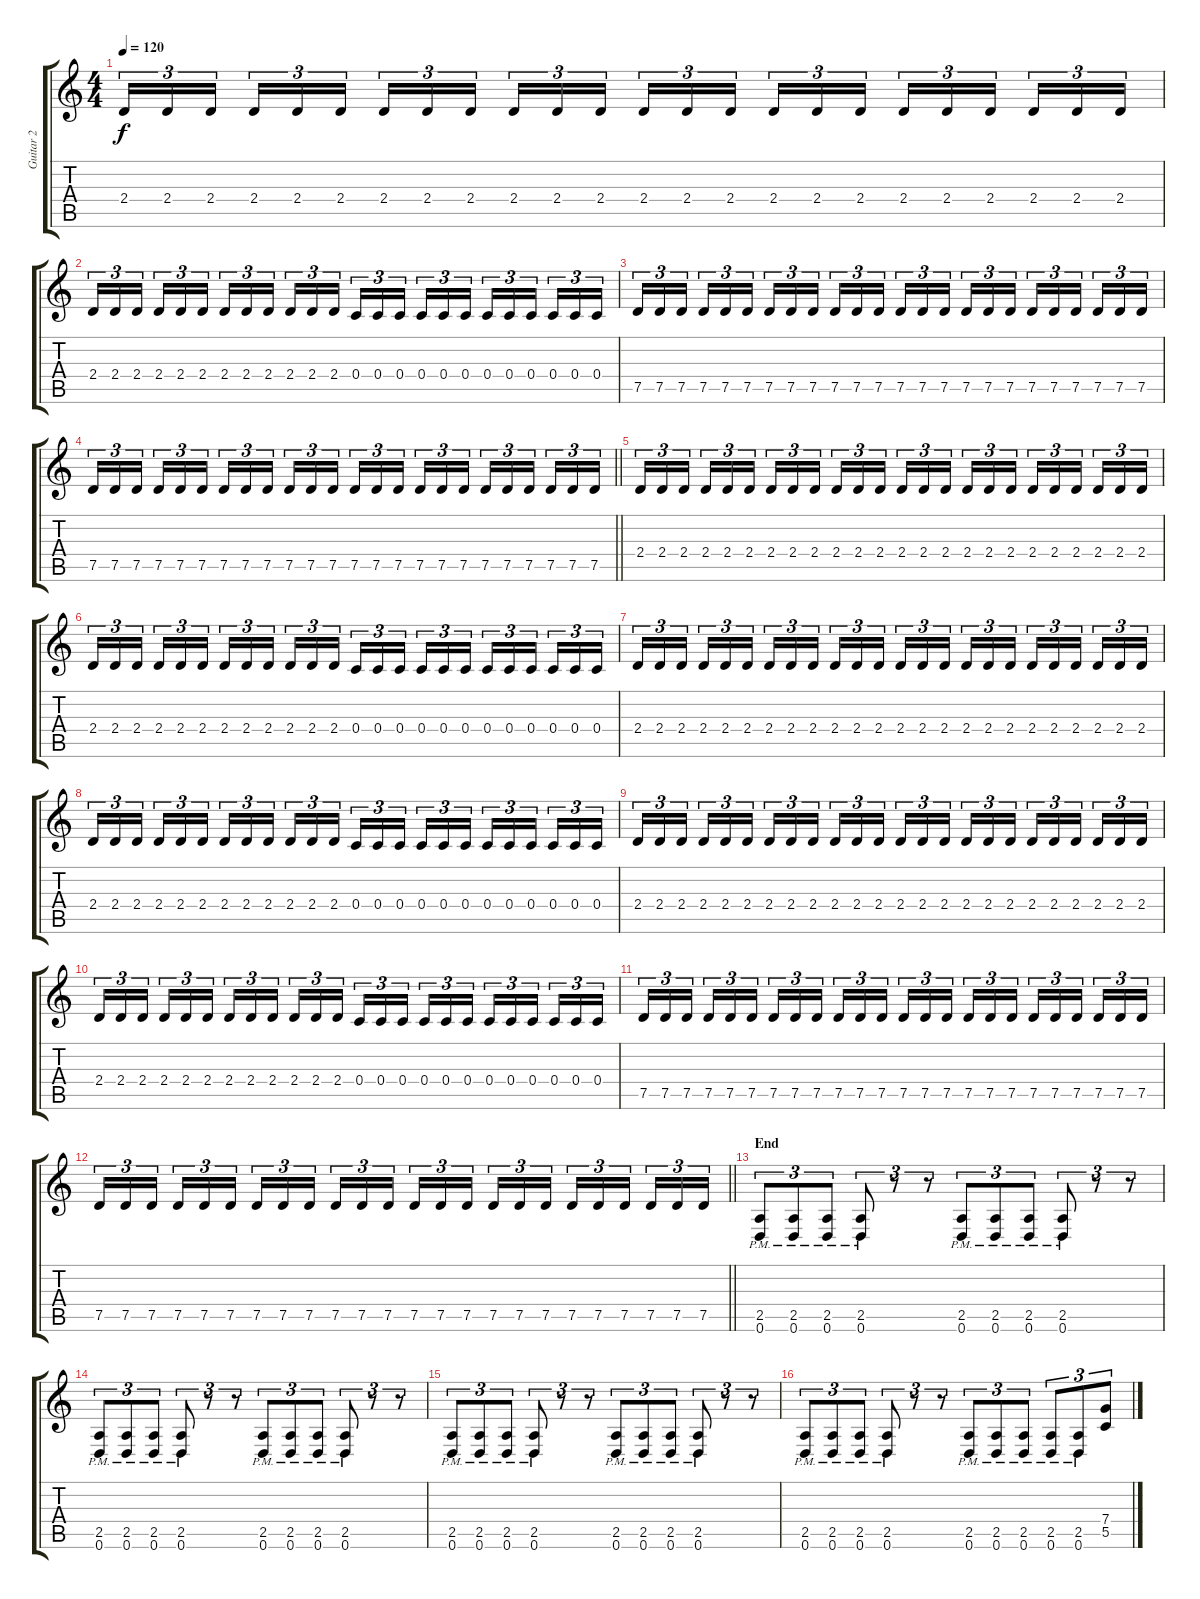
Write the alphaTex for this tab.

\track ("Guitar 2" "Guitar 2") {instrument distortionguitar}
\staff {score tabs}
\tuning (D4 A3 F3 C3 G2 D2) {hide}
\ts (4 4)
\tempo 120
\clef g2
\ks c
2.4.16{tu (3 2) dy f} 2.4.16{tu (3 2)} 2.4.16{tu (3 2) beam splitsecondary} 2.4.16{tu (3 2)} 2.4.16{tu (3 2)} 2.4.16{tu (3 2)} 2.4.16{tu (3 2)} 2.4.16{tu (3 2)} 2.4.16{tu (3 2) beam splitsecondary} 2.4.16{tu (3 2)} 2.4.16{tu (3 2)} 2.4.16{tu (3 2)} 2.4.16{tu (3 2)} 2.4.16{tu (3 2)} 2.4.16{tu (3 2) beam splitsecondary} 2.4.16{tu (3 2)} 2.4.16{tu (3 2)} 2.4.16{tu (3 2)} 2.4.16{tu (3 2)} 2.4.16{tu (3 2)} 2.4.16{tu (3 2) beam splitsecondary} 2.4.16{tu (3 2)} 2.4.16{tu (3 2)} 2.4.16{tu (3 2)} |
2.4.16{tu (3 2)} 2.4.16{tu (3 2)} 2.4.16{tu (3 2) beam splitsecondary} 2.4.16{tu (3 2)} 2.4.16{tu (3 2)} 2.4.16{tu (3 2)} 2.4.16{tu (3 2)} 2.4.16{tu (3 2)} 2.4.16{tu (3 2) beam splitsecondary} 2.4.16{tu (3 2)} 2.4.16{tu (3 2)} 2.4.16{tu (3 2)} 0.4.16{tu (3 2)} 0.4.16{tu (3 2)} 0.4.16{tu (3 2) beam splitsecondary} 0.4.16{tu (3 2)} 0.4.16{tu (3 2)} 0.4.16{tu (3 2)} 0.4.16{tu (3 2)} 0.4.16{tu (3 2)} 0.4.16{tu (3 2) beam splitsecondary} 0.4.16{tu (3 2)} 0.4.16{tu (3 2)} 0.4.16{tu (3 2)} |
7.5.16{tu (3 2)} 7.5.16{tu (3 2)} 7.5.16{tu (3 2) beam splitsecondary} 7.5.16{tu (3 2)} 7.5.16{tu (3 2)} 7.5.16{tu (3 2)} 7.5.16{tu (3 2)} 7.5.16{tu (3 2)} 7.5.16{tu (3 2) beam splitsecondary} 7.5.16{tu (3 2)} 7.5.16{tu (3 2)} 7.5.16{tu (3 2)} 7.5.16{tu (3 2)} 7.5.16{tu (3 2)} 7.5.16{tu (3 2) beam splitsecondary} 7.5.16{tu (3 2)} 7.5.16{tu (3 2)} 7.5.16{tu (3 2)} 7.5.16{tu (3 2)} 7.5.16{tu (3 2)} 7.5.16{tu (3 2) beam splitsecondary} 7.5.16{tu (3 2)} 7.5.16{tu (3 2)} 7.5.16{tu (3 2)} |
\barLineRight lightlight
7.5.16{tu (3 2)} 7.5.16{tu (3 2)} 7.5.16{tu (3 2) beam splitsecondary} 7.5.16{tu (3 2)} 7.5.16{tu (3 2)} 7.5.16{tu (3 2)} 7.5.16{tu (3 2)} 7.5.16{tu (3 2)} 7.5.16{tu (3 2) beam splitsecondary} 7.5.16{tu (3 2)} 7.5.16{tu (3 2)} 7.5.16{tu (3 2)} 7.5.16{tu (3 2)} 7.5.16{tu (3 2)} 7.5.16{tu (3 2) beam splitsecondary} 7.5.16{tu (3 2)} 7.5.16{tu (3 2)} 7.5.16{tu (3 2)} 7.5.16{tu (3 2)} 7.5.16{tu (3 2)} 7.5.16{tu (3 2) beam splitsecondary} 7.5.16{tu (3 2)} 7.5.16{tu (3 2)} 7.5.16{tu (3 2)} |
\section ("" "")
2.4.16{tu (3 2)} 2.4.16{tu (3 2)} 2.4.16{tu (3 2) beam splitsecondary} 2.4.16{tu (3 2)} 2.4.16{tu (3 2)} 2.4.16{tu (3 2)} 2.4.16{tu (3 2)} 2.4.16{tu (3 2)} 2.4.16{tu (3 2) beam splitsecondary} 2.4.16{tu (3 2)} 2.4.16{tu (3 2)} 2.4.16{tu (3 2)} 2.4.16{tu (3 2)} 2.4.16{tu (3 2)} 2.4.16{tu (3 2) beam splitsecondary} 2.4.16{tu (3 2)} 2.4.16{tu (3 2)} 2.4.16{tu (3 2)} 2.4.16{tu (3 2)} 2.4.16{tu (3 2)} 2.4.16{tu (3 2) beam splitsecondary} 2.4.16{tu (3 2)} 2.4.16{tu (3 2)} 2.4.16{tu (3 2)} |
2.4.16{tu (3 2)} 2.4.16{tu (3 2)} 2.4.16{tu (3 2) beam splitsecondary} 2.4.16{tu (3 2)} 2.4.16{tu (3 2)} 2.4.16{tu (3 2)} 2.4.16{tu (3 2)} 2.4.16{tu (3 2)} 2.4.16{tu (3 2) beam splitsecondary} 2.4.16{tu (3 2)} 2.4.16{tu (3 2)} 2.4.16{tu (3 2)} 0.4.16{tu (3 2)} 0.4.16{tu (3 2)} 0.4.16{tu (3 2) beam splitsecondary} 0.4.16{tu (3 2)} 0.4.16{tu (3 2)} 0.4.16{tu (3 2)} 0.4.16{tu (3 2)} 0.4.16{tu (3 2)} 0.4.16{tu (3 2) beam splitsecondary} 0.4.16{tu (3 2)} 0.4.16{tu (3 2)} 0.4.16{tu (3 2)} |
2.4.16{tu (3 2)} 2.4.16{tu (3 2)} 2.4.16{tu (3 2) beam splitsecondary} 2.4.16{tu (3 2)} 2.4.16{tu (3 2)} 2.4.16{tu (3 2)} 2.4.16{tu (3 2)} 2.4.16{tu (3 2)} 2.4.16{tu (3 2) beam splitsecondary} 2.4.16{tu (3 2)} 2.4.16{tu (3 2)} 2.4.16{tu (3 2)} 2.4.16{tu (3 2)} 2.4.16{tu (3 2)} 2.4.16{tu (3 2) beam splitsecondary} 2.4.16{tu (3 2)} 2.4.16{tu (3 2)} 2.4.16{tu (3 2)} 2.4.16{tu (3 2)} 2.4.16{tu (3 2)} 2.4.16{tu (3 2) beam splitsecondary} 2.4.16{tu (3 2)} 2.4.16{tu (3 2)} 2.4.16{tu (3 2)} |
2.4.16{tu (3 2)} 2.4.16{tu (3 2)} 2.4.16{tu (3 2) beam splitsecondary} 2.4.16{tu (3 2)} 2.4.16{tu (3 2)} 2.4.16{tu (3 2)} 2.4.16{tu (3 2)} 2.4.16{tu (3 2)} 2.4.16{tu (3 2) beam splitsecondary} 2.4.16{tu (3 2)} 2.4.16{tu (3 2)} 2.4.16{tu (3 2)} 0.4.16{tu (3 2)} 0.4.16{tu (3 2)} 0.4.16{tu (3 2) beam splitsecondary} 0.4.16{tu (3 2)} 0.4.16{tu (3 2)} 0.4.16{tu (3 2)} 0.4.16{tu (3 2)} 0.4.16{tu (3 2)} 0.4.16{tu (3 2) beam splitsecondary} 0.4.16{tu (3 2)} 0.4.16{tu (3 2)} 0.4.16{tu (3 2)} |
2.4.16{tu (3 2)} 2.4.16{tu (3 2)} 2.4.16{tu (3 2) beam splitsecondary} 2.4.16{tu (3 2)} 2.4.16{tu (3 2)} 2.4.16{tu (3 2)} 2.4.16{tu (3 2)} 2.4.16{tu (3 2)} 2.4.16{tu (3 2) beam splitsecondary} 2.4.16{tu (3 2)} 2.4.16{tu (3 2)} 2.4.16{tu (3 2)} 2.4.16{tu (3 2)} 2.4.16{tu (3 2)} 2.4.16{tu (3 2) beam splitsecondary} 2.4.16{tu (3 2)} 2.4.16{tu (3 2)} 2.4.16{tu (3 2)} 2.4.16{tu (3 2)} 2.4.16{tu (3 2)} 2.4.16{tu (3 2) beam splitsecondary} 2.4.16{tu (3 2)} 2.4.16{tu (3 2)} 2.4.16{tu (3 2)} |
2.4.16{tu (3 2)} 2.4.16{tu (3 2)} 2.4.16{tu (3 2) beam splitsecondary} 2.4.16{tu (3 2)} 2.4.16{tu (3 2)} 2.4.16{tu (3 2)} 2.4.16{tu (3 2)} 2.4.16{tu (3 2)} 2.4.16{tu (3 2) beam splitsecondary} 2.4.16{tu (3 2)} 2.4.16{tu (3 2)} 2.4.16{tu (3 2)} 0.4.16{tu (3 2)} 0.4.16{tu (3 2)} 0.4.16{tu (3 2) beam splitsecondary} 0.4.16{tu (3 2)} 0.4.16{tu (3 2)} 0.4.16{tu (3 2)} 0.4.16{tu (3 2)} 0.4.16{tu (3 2)} 0.4.16{tu (3 2) beam splitsecondary} 0.4.16{tu (3 2)} 0.4.16{tu (3 2)} 0.4.16{tu (3 2)} |
7.5.16{tu (3 2)} 7.5.16{tu (3 2)} 7.5.16{tu (3 2) beam splitsecondary} 7.5.16{tu (3 2)} 7.5.16{tu (3 2)} 7.5.16{tu (3 2)} 7.5.16{tu (3 2)} 7.5.16{tu (3 2)} 7.5.16{tu (3 2) beam splitsecondary} 7.5.16{tu (3 2)} 7.5.16{tu (3 2)} 7.5.16{tu (3 2)} 7.5.16{tu (3 2)} 7.5.16{tu (3 2)} 7.5.16{tu (3 2) beam splitsecondary} 7.5.16{tu (3 2)} 7.5.16{tu (3 2)} 7.5.16{tu (3 2)} 7.5.16{tu (3 2)} 7.5.16{tu (3 2)} 7.5.16{tu (3 2) beam splitsecondary} 7.5.16{tu (3 2)} 7.5.16{tu (3 2)} 7.5.16{tu (3 2)} |
\barLineRight lightlight
7.5.16{tu (3 2)} 7.5.16{tu (3 2)} 7.5.16{tu (3 2) beam splitsecondary} 7.5.16{tu (3 2)} 7.5.16{tu (3 2)} 7.5.16{tu (3 2)} 7.5.16{tu (3 2)} 7.5.16{tu (3 2)} 7.5.16{tu (3 2) beam splitsecondary} 7.5.16{tu (3 2)} 7.5.16{tu (3 2)} 7.5.16{tu (3 2)} 7.5.16{tu (3 2)} 7.5.16{tu (3 2)} 7.5.16{tu (3 2) beam splitsecondary} 7.5.16{tu (3 2)} 7.5.16{tu (3 2)} 7.5.16{tu (3 2)} 7.5.16{tu (3 2)} 7.5.16{tu (3 2)} 7.5.16{tu (3 2) beam splitsecondary} 7.5.16{tu (3 2)} 7.5.16{tu (3 2)} 7.5.16{tu (3 2)} |
\section ("" "End")
(2.5{pm} 0.6{pm}).8{tu (3 2)} (2.5{pm} 0.6{pm}).8{tu (3 2)} (2.5{pm} 0.6{pm}).8{tu (3 2)} (2.5{pm} 0.6{pm}).8{tu (3 2)} r.8{tu (3 2)} r.8{tu (3 2)} (2.5{pm} 0.6{pm}).8{tu (3 2)} (2.5{pm} 0.6{pm}).8{tu (3 2)} (2.5{pm} 0.6{pm}).8{tu (3 2)} (2.5{pm} 0.6{pm}).8{tu (3 2)} r.8{tu (3 2)} r.8{tu (3 2)} |
(2.5{pm} 0.6{pm}).8{tu (3 2)} (2.5{pm} 0.6{pm}).8{tu (3 2)} (2.5{pm} 0.6{pm}).8{tu (3 2)} (2.5{pm} 0.6{pm}).8{tu (3 2)} r.8{tu (3 2)} r.8{tu (3 2)} (2.5{pm} 0.6{pm}).8{tu (3 2)} (2.5{pm} 0.6{pm}).8{tu (3 2)} (2.5{pm} 0.6{pm}).8{tu (3 2)} (2.5{pm} 0.6{pm}).8{tu (3 2)} r.8{tu (3 2)} r.8{tu (3 2)} |
(2.5{pm} 0.6{pm}).8{tu (3 2)} (2.5{pm} 0.6{pm}).8{tu (3 2)} (2.5{pm} 0.6{pm}).8{tu (3 2)} (2.5{pm} 0.6{pm}).8{tu (3 2)} r.8{tu (3 2)} r.8{tu (3 2)} (2.5{pm} 0.6{pm}).8{tu (3 2)} (2.5{pm} 0.6{pm}).8{tu (3 2)} (2.5{pm} 0.6{pm}).8{tu (3 2)} (2.5{pm} 0.6{pm}).8{tu (3 2)} r.8{tu (3 2)} r.8{tu (3 2)} |
(2.5{pm} 0.6{pm}).8{tu (3 2)} (2.5{pm} 0.6{pm}).8{tu (3 2)} (2.5{pm} 0.6{pm}).8{tu (3 2)} (2.5{pm} 0.6{pm}).8{tu (3 2)} r.8{tu (3 2)} r.8{tu (3 2)} (2.5{pm} 0.6{pm}).8{tu (3 2)} (2.5{pm} 0.6{pm}).8{tu (3 2)} (2.5{pm} 0.6{pm}).8{tu (3 2)} (2.5{pm} 0.6{pm}).8{tu (3 2)} (2.5{pm} 0.6{pm}).8{tu (3 2)} (7.4 5.5).8{tu (3 2)}
